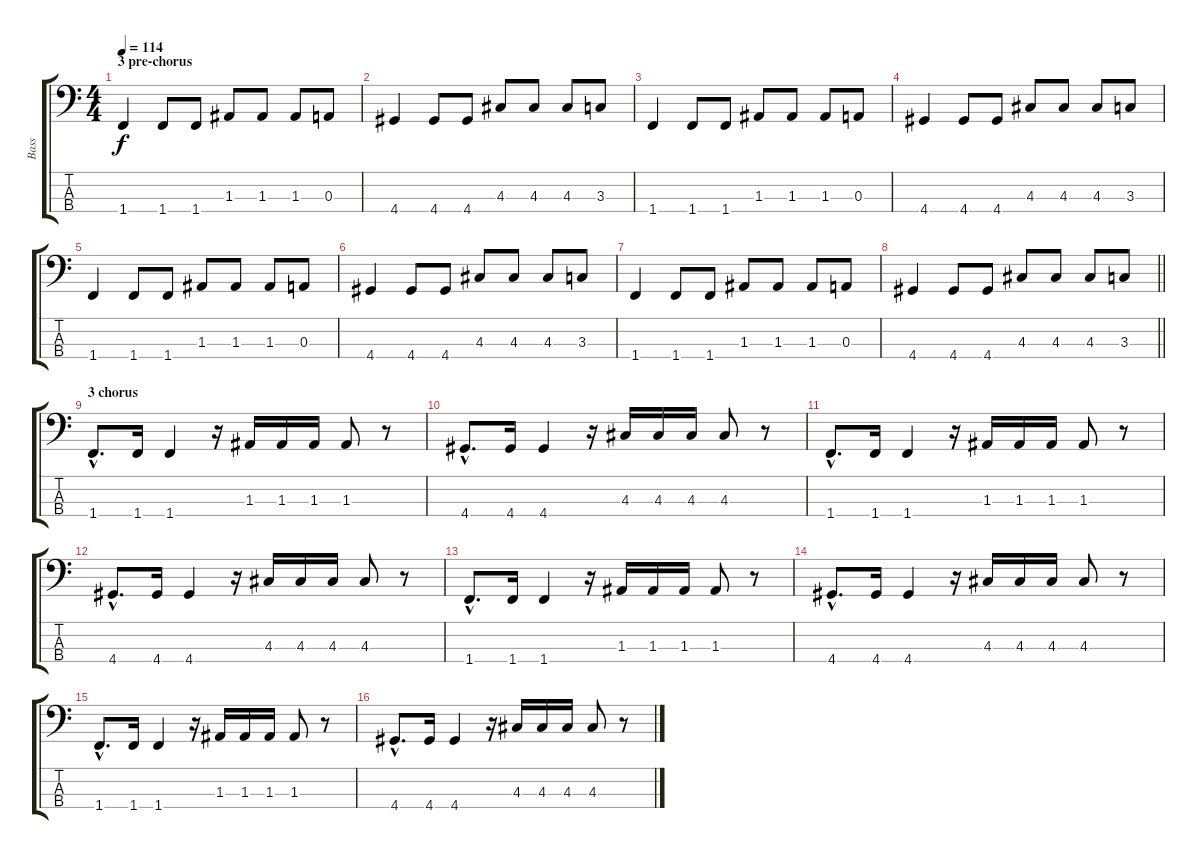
\track ("Bass" "Bass") {instrument electricbasspick}
\staff {score tabs}
\tuning (G2 D2 A1 E1) {hide}
\ts (4 4)
\section ("" "3 pre-chorus")
\tempo 114
\clef f4
\ks c
1.4.4{dy f} 1.4.8 1.4.8 1.3.8 1.3.8 1.3.8 0.3.8 |
4.4.4 4.4.8 4.4.8 4.3.8 4.3.8 4.3.8 3.3.8 |
1.4.4 1.4.8 1.4.8 1.3.8 1.3.8 1.3.8 0.3.8 |
4.4.4 4.4.8 4.4.8 4.3.8 4.3.8 4.3.8 3.3.8 |
1.4.4 1.4.8 1.4.8 1.3.8 1.3.8 1.3.8 0.3.8 |
4.4.4 4.4.8 4.4.8 4.3.8 4.3.8 4.3.8 3.3.8 |
1.4.4 1.4.8 1.4.8 1.3.8 1.3.8 1.3.8 0.3.8 |
\barLineRight lightlight
4.4.4 4.4.8 4.4.8 4.3.8 4.3.8 4.3.8 3.3.8 |
\section ("" "3 chorus")
1.4{hac}.8{d} 1.4.16 1.4.4 r.16 1.3.16 1.3.16 1.3.16 1.3.8 r.8 |
4.4{hac}.8{d} 4.4.16 4.4.4 r.16 4.3.16 4.3.16 4.3.16 4.3.8 r.8 |
1.4{hac}.8{d} 1.4.16 1.4.4 r.16 1.3.16 1.3.16 1.3.16 1.3.8 r.8 |
4.4{hac}.8{d} 4.4.16 4.4.4 r.16 4.3.16 4.3.16 4.3.16 4.3.8 r.8 |
1.4{hac}.8{d} 1.4.16 1.4.4 r.16 1.3.16 1.3.16 1.3.16 1.3.8 r.8 |
4.4{hac}.8{d} 4.4.16 4.4.4 r.16 4.3.16 4.3.16 4.3.16 4.3.8 r.8 |
1.4{hac}.8{d} 1.4.16 1.4.4 r.16 1.3.16 1.3.16 1.3.16 1.3.8 r.8 |
4.4{hac}.8{d} 4.4.16 4.4.4 r.16 4.3.16 4.3.16 4.3.16 4.3.8 r.8
